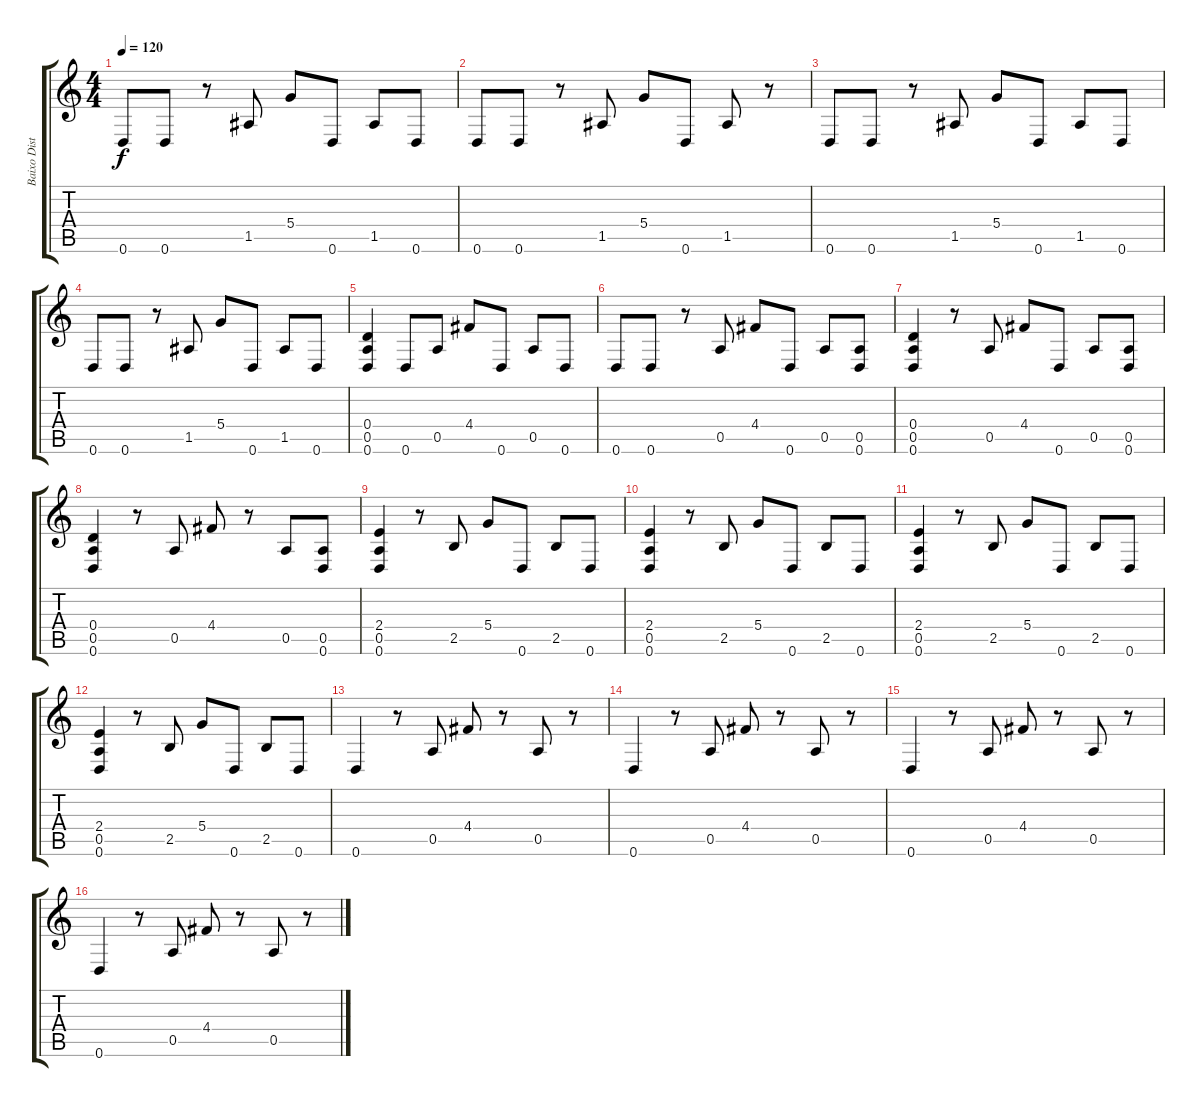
\track ("Baixo Dist." "Baixo Dist") {instrument distortionguitar}
\staff {score tabs}
\tuning (E4 B3 G3 D3 A2 D2) {hide}
\ts (4 4)
\tempo 120
\clef g2
\ks c
0.6.8{dy f} 0.6.8 r.8 1.5.8 5.4.8 0.6.8 1.5.8 0.6.8 |
0.6.8 0.6.8 r.8 1.5.8 5.4.8 0.6.8 1.5.8 r.8 |
0.6.8 0.6.8 r.8 1.5.8 5.4.8 0.6.8 1.5.8 0.6.8 |
0.6.8 0.6.8 r.8 1.5.8 5.4.8 0.6.8 1.5.8 0.6.8 |
(0.4 0.5 0.6).4 0.6.8 0.5.8 4.4.8 0.6.8 0.5.8 0.6.8 |
0.6.8 0.6.8 r.8 0.5.8 4.4.8 0.6.8 0.5.8 (0.5 0.6).8 |
(0.4 0.5 0.6).4 r.8 0.5.8 4.4.8 0.6.8 0.5.8 (0.5 0.6).8 |
(0.4 0.5 0.6).4 r.8 0.5.8 4.4.8 r.8 0.5.8 (0.5 0.6).8 |
(2.4 0.5 0.6).4 r.8 2.5.8 5.4.8 0.6.8 2.5.8 0.6.8 |
(2.4 0.5 0.6).4 r.8 2.5.8 5.4.8 0.6.8 2.5.8 0.6.8 |
(2.4 0.5 0.6).4 r.8 2.5.8 5.4.8 0.6.8 2.5.8 0.6.8 |
(2.4 0.5 0.6).4 r.8 2.5.8 5.4.8 0.6.8 2.5.8 0.6.8 |
0.6.4 r.8 0.5.8 4.4.8 r.8 0.5.8 r.8 |
0.6.4 r.8 0.5.8 4.4.8 r.8 0.5.8 r.8 |
0.6.4 r.8 0.5.8 4.4.8 r.8 0.5.8 r.8 |
0.6.4 r.8 0.5.8 4.4.8 r.8 0.5.8 r.8
